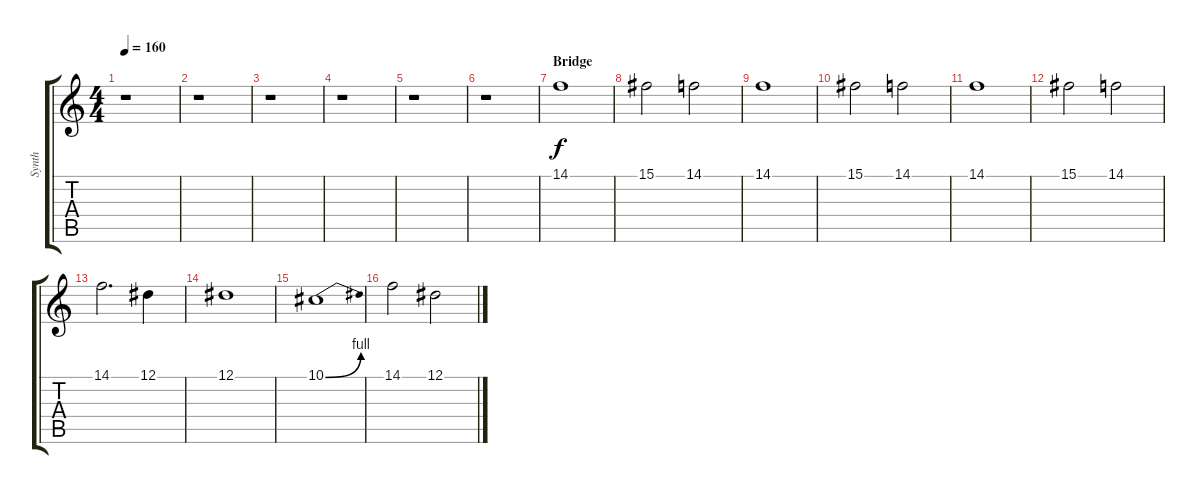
\track ("Synth" "Synth") {instrument lead4chiff}
\staff {score tabs}
\tuning (Eb4 Bb3 Gb3 Db3 Ab2 Eb2) {hide}
\ts (4 4)
\tempo 160
\clef g2
\ks c
r.1{dy f} |
r.1 |
r.1 |
r.1 |
r.1 |
r.1 |
\section ("" "Bridge")
14.1.1 |
15.1.2 14.1.2 |
14.1.1 |
15.1.2 14.1.2 |
14.1.1 |
15.1.2 14.1.2 |
14.1.2{d} 12.1.4 |
12.1.1 |
10.1{be (bend 0 0 60 4)}.1 |
14.1.2 12.1.2
